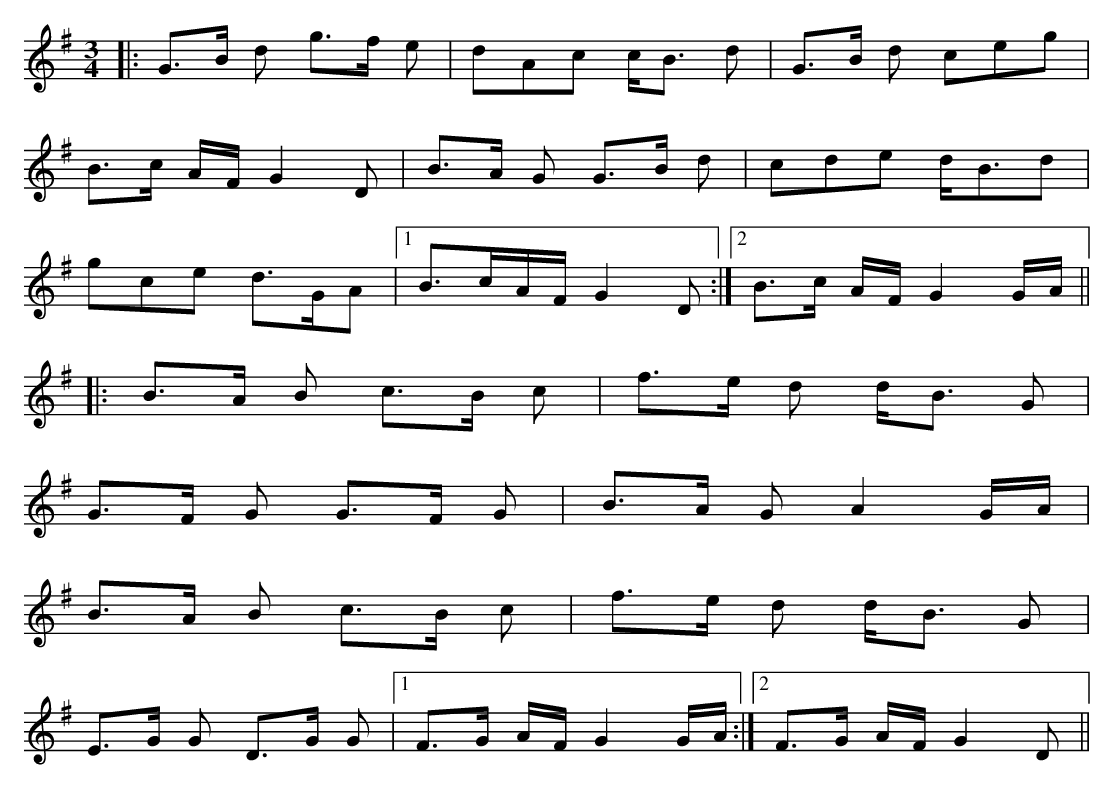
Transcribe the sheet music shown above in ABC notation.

X:1
M:3/4
K:G
|:G>B d g>f e|dAc c<B d|G>B d ceg|
B>c A/F/ G2D|B>A G G>B d|cde d<Bd|
gce d>GA|1 B>cA/F/ G2D:|2 B>c A/F/ G2G/A/||
|:B>A B c>B c|f>e d d<B G|
G>F G G>F G|B>A G A2G/A/|
B>A B c>B c|f>e d d<B G|
E>G G D>G G|1 F>G A/F/ G2G/A/:|2 F>G A/F/G2D||
